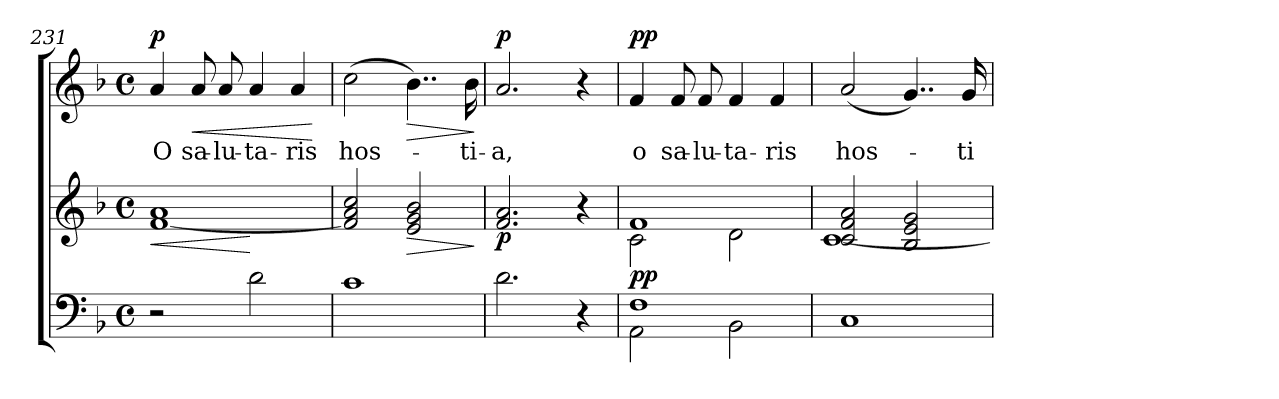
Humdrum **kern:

**kern	**kern	**dynam	**kern	**text	**dynam
*part2	*part2	*part2	*part1	*part1	*part1
*staff3	*staff2	*staff2/3	*staff1	*staff1	*staff1
!!LO:LB:g=z
*clefF4	*clefG2	*	*clefG2	*	*
*k[b-]	*k[b-]	*	*k[b-]	*	*
*F:	*F:	*	*F:	*	*
*M4/4	*M4/4	*	*M4/4	*	*
*met(c)	*met(c)	*	*met(c)	*	*
=231	=231	=231	=231	=231	=231
!	!	!LO:HP:b	!	!LO:LY:b	!LO:DY:a
2r	[1f 1a	<	4a/	O	p
!	!	!	!	!LO:LY:b	!LO:HP:b
.	.	.	8a/	sa-	<
!	!	!	!	!LO:LY:b	!
.	.	.	8a/	-lu-	.
!	!	!	!	!LO:LY:b	!
2d\	.	[	4a/	-ta-	.
!	!	!	!	!LO:LY:b	!
.	.	.	4a/	-ris	.
.	.	.	.	.	[
=232	=232	=232	=232	=232	=232
!	!	!	!	!LO:LY:b	!
1c	2f/] 2a/ 2cc/	.	(>2cc\	hos-	.
!	!	!LO:HP:b	!	!	!LO:HP:b
.	2e/ 2g/ 2b-/	>	4..b-\)	.	>
!	!	!	!	!LO:LY:b	!
.	.	.	16b-\	-ti-	.
.	.	]	.	.	]
=233	=233	=233	=233	=233	=233
!	!	!LO:DY:b	!	!LO:LY:b	!LO:DY:a
2.d\	2.f/ 2.a/	p	2.a/	-a,	p
4r	4r	.	4r	.	.
=234	=234	=234	=234	=234	=234
*^	*^	*	*	*	*
!	!	!	!	!LO:DY:b	!	!LO:LY:b	!LO:DY:a
1F	2AA\	1f	2c\	pp	4f/	o	pp
!	!	!	!	!	!	!LO:LY:b	!
.	.	.	.	.	8f/	sa-	.
!	!	!	!	!	!	!LO:LY:b	!
.	.	.	.	.	8f/	-lu-	.
!	!	!	!	!	!	!LO:LY:b	!
.	2BB-\	.	2d\	.	4f/	-ta-	.
!	!	!	!	!	!	!LO:LY:b	!
.	.	.	.	.	4f/	-ris	.
*v	*v	*	*	*	*	*	*
=235	=235	=235	=235	=235	=235	=235
!	!	!	!	!	!LO:LY:b	!
1C	2c/ 2f/ 2a/	[<1c	.	(<2a/	hos-	.
.	2B-/ 2e/ 2g/	.	.	4..g/)	.	.
!	!	!	!	!	!LO:LY:b	!
.	.	.	.	16g/	-ti-	.
*	*v	*v	*	*	*	*
=	=	=	=	=	=
*-	*-	*-	*-	*-	*-
